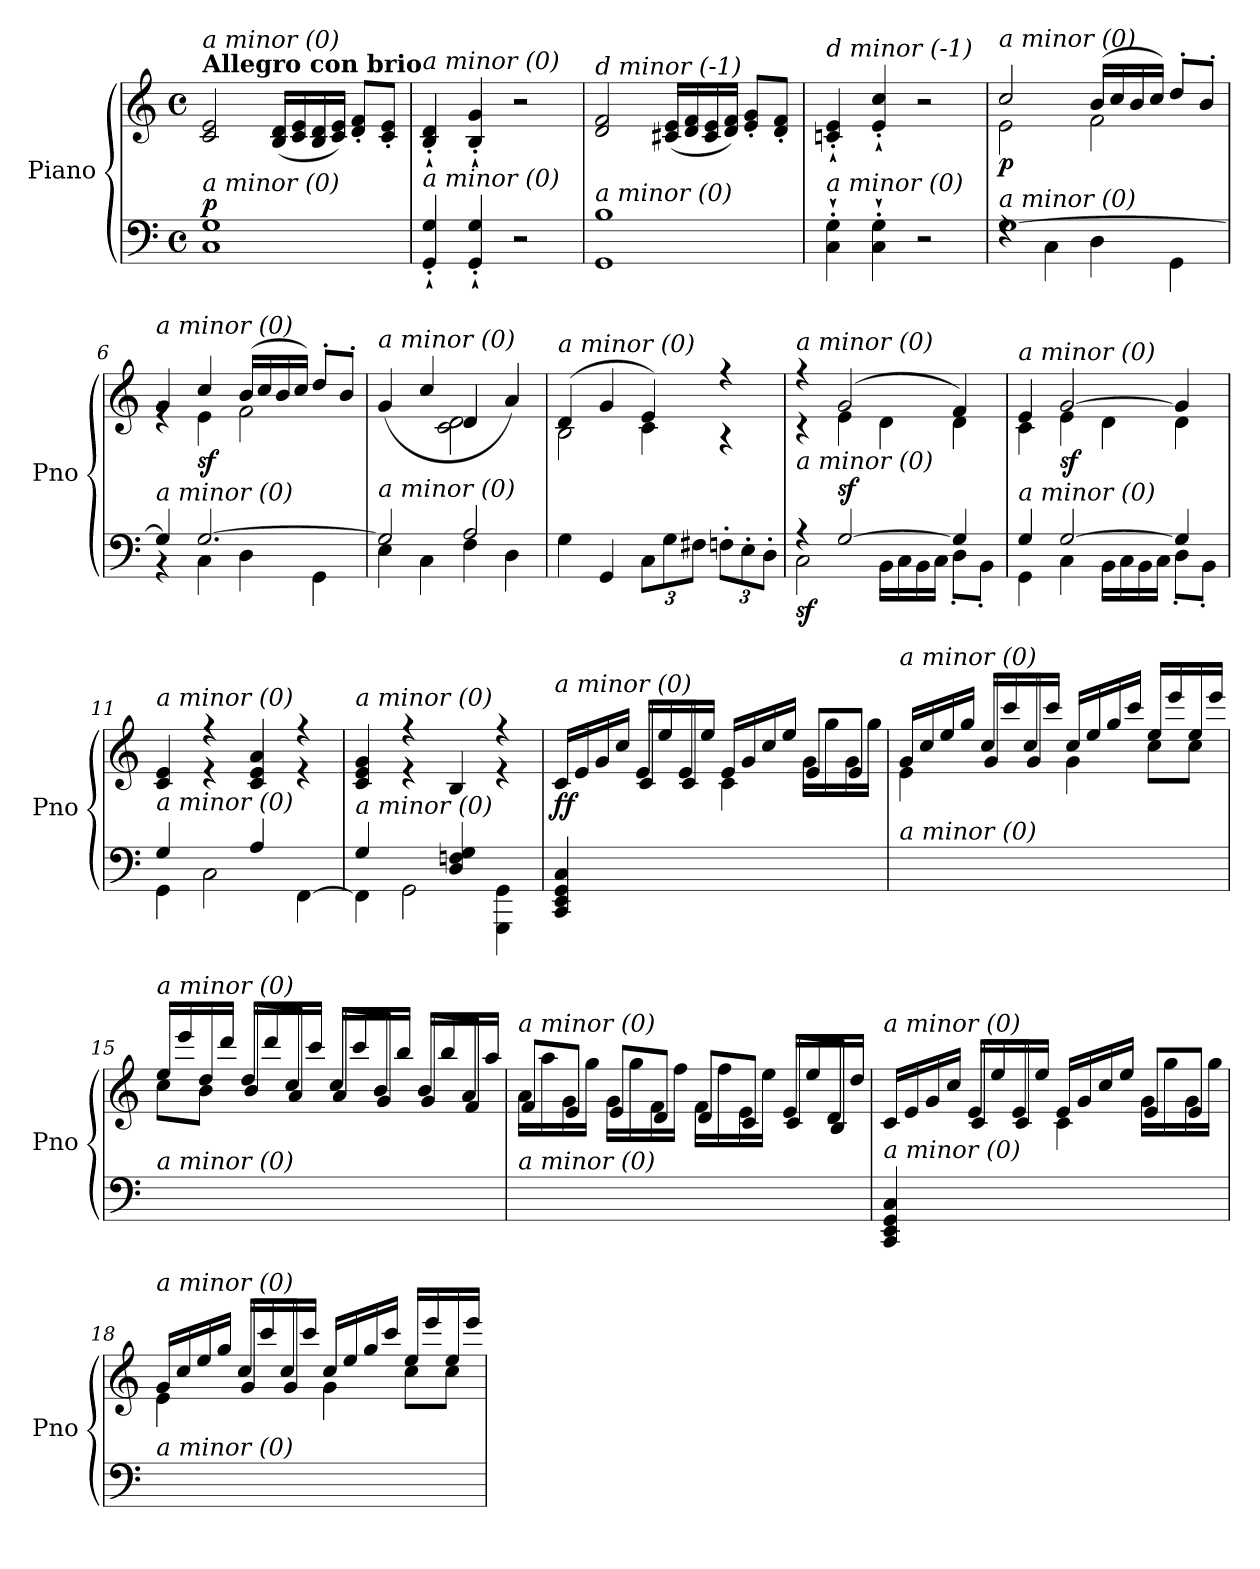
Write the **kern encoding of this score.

**kern	**kern	**dynam
*part1	*part1	*part1
*staff2	*staff1	*staff1/2
*I"Piano	*	*
*I'Pno	*	*
*clefF4	*clefG2	*
*k[]	*k[]	*
*M4/4	*M4/4	*
*met(c)	*met(c)	*
=1	=1	=1
!	!LO:TX:a:B:t=Allegro con brio	!
!	!LO:TX:i:t=a minor (0)	!
!LO:TX:i:t=a minor (0)	!	!
!	!	!LO:DY:a=2
1C 1G	2c/ 2e/	p
.	(16B/ 16d/LL	.
.	16c/ 16e/	.
.	16B/ 16d/	.
.	16c/ 16e/JJ)	.
.	8d/' 8f/'L	.
.	8c/' 8e/'J	.
=2	=2	=2
!	!LO:TX:i:t=a minor (0)	!
!LO:TX:i:t=a minor (0)	!	!
4GG/`' 4G/`'	4B/`' 4d/`'	.
4GG/`' 4G/`'	4B/`' 4g/`'	.
2r	2r	.
=3	=3	=3
!	!LO:TX:i:t=d minor (-1)	!
!LO:TX:i:t=a minor (0)	!	!
1GG 1B	2d/ 2f/	.
.	(16c#X/ 16e/LL	.
.	16d/ 16f/	.
.	16c#/ 16e/	.
.	16d/ 16f/JJ)	.
.	8e/' 8g/'L	.
.	8d/' 8f/'J	.
=4	=4	=4
!	!LO:TX:i:t=d minor (-1)	!
!LO:TX:i:t=a minor (0)	!	!
4C\'` 4G\'`	4cn/`' 4e/`'	.
4C\'` 4G\'`	4e/`' 4cc/`'	.
2r	2r	.
=5	=5	=5
*^	*^	*
!	!	!LO:TX:i:t=a minor (0)	!	!
!LO:TX:i:t=a minor (0)	!	!	!	!
!	!	!	!	!LO:DY:b
[1G	4rF	2cc/	2e\	p
.	4C\	.	.	.
.	4D\	(16b/LL	2f\	.
.	.	16cc/	.	.
.	.	16b/	.	.
.	.	16cc/JJ)	.	.
.	4GG\	8dd'/L	.	.
.	.	8b'/J	.	.
=6	=6	=6	=6	=6
!	!	!LO:TX:i:t=a minor (0)	!	!
!LO:TX:i:t=a minor (0)	!	!	!	!
4G/]	4r	4g/	4re	.
!	!	!	!	!LO:DY:b
[2.G/	4C\	4cc/	4e\	sf
.	4D\	(16b/LL	2f\	.
.	.	16cc/	.	.
.	.	16b/	.	.
.	.	16cc/JJ)	.	.
.	4GG\	8dd'/L	.	.
.	.	8b'/J	.	.
!!LO:LB:g=z	!!
=7	=7	=7	=7	=7
*	*^	*	*	*
!	!	!	!LO:TX:i:t=a minor (0)	!	!
!LO:TX:i:t=a minor (0)	!	!	!	!	!
2ryy	2G/]	4E\	(4g/	2ryy	.
.	.	4C\	4cc/	.	.
2ryy	2A/	4F\	4d/	2c\ 2d\	.
.	.	4D\	4a/)	.	.
=8	=8	=8	=8	=8	=8
!	!	!	!LO:TX:i:t=a minor (0)	!	!
!LO:TX:i:t=a minor (0)	!	!	!	!	!
*v	*v	*v	*	*	*
4G\	(4d/	2B\	.
4GG/	4g/	.	.
*Xbrackettup	*	*	*
12C\L	4e/)	4c\	.
12G\	.	.	.
12F#X\J	.	.	.
12Fn'\L	4r	4r	.
12E'\	.	.	.
12D'\J	.	.	.
=9	=9	=9	=9
*^	*	*	*
!	!	!LO:TX:i:t=a minor (0)	!	!
!LO:TX:i:t=a minor (0)	!	!	!	!
!	!	!	!	!LO:DY:b=2
4r	2C\	4r	4r	sf
!	!	!	!	!LO:DY:a=2
[2G/	.	(>2g/	4e\	sf
.	16BB\LL	.	4d\	.
.	16C\	.	.	.
.	16BB\	.	.	.
.	16C\JJ	.	.	.
4G/]	8D'\L	4f/)	4d\	.
.	8BB'\J	.	.	.
=10	=10	=10	=10	=10
!	!	!LO:TX:i:t=a minor (0)	!	!
!LO:TX:i:t=a minor (0)	!	!	!	!
4G/	4GG\	4e/	4c\	.
!	!	!	!	!LO:DY:b
[2G/	4C\	[2g/	4e\	sf
.	16BB\LL	.	4d\	.
.	16C\	.	.	.
.	16BB\	.	.	.
.	16C\JJ	.	.	.
4G/]	8D'\L	4g/]	4d\	.
.	8BB'\J	.	.	.
=11	=11	=11	=11	=11
!	!	!LO:TX:i:t=a minor (0)	!	!
!LO:TX:i:t=a minor (0)	!	!	!	!
4G/	4GG\	4c/ 4e/	4ryy	.
4ryy	2C\	4r	4r	.
4A/	.	4c/ 4e/ 4a/	4ryy	.
4ryy	[4FF\	4r	4r	.
=12	=12	=12	=12	=12
!	!	!LO:TX:i:t=a minor (0)	!	!
!LO:TX:i:t=a minor (0)	!	!	!	!
4G/	4FF\]	4c/ 4e/ 4g/	4ryy	.
4ryy	2GG\	4r	4r	.
4D/ 4Fn/ 4G/	.	4B/	4ryy	.
4ryy	4GGG\ 4GG\	4r	4r	.
!!LO:LB:g=z	!!
=13	=13	=13	=13	=13
!	!	!LO:TX:i:t=a minor (0)	!	!
!LO:TX:i:t=a minor (0)	!	!	!	!
!	!	!	!	!LO:DY:b
*v	*v	*	*	*
4CC/ 4EE/ 4GG/ 4C/	16c/LL	4ryy	ff
.	16e/	.	.
.	16g/	.	.
.	16cc/JJ	.	.
2.ryy	16e/LL	8c/L	.
.	16ee/	.	.
.	16e/	8c/J	.
.	16ee/JJ	.	.
.	16e/LL	4c\	.
.	16g/	.	.
.	16cc/	.	.
.	16ee/JJ	.	.
.	16g\LL	8e/L	.
.	16gg\	.	.
.	16g\	8e/J	.
.	16gg\JJ	.	.
=14	=14	=14	=14
!	!LO:TX:i:t=a minor (0)	!	!
!LO:TX:i:t=a minor (0)	!	!	!
1ryy	16g/LL	4e\	.
.	16cc/	.	.
.	16ee/	.	.
.	16gg/JJ	.	.
.	16cc/LL	8g/L	.
.	16ccc/	.	.
.	16cc/	8g/J	.
.	16ccc/JJ	.	.
.	16cc/LL	4g\	.
.	16ee/	.	.
.	16gg/	.	.
.	16ccc/JJ	.	.
.	16ee/LL	8cc\L	.
.	16eee/	.	.
.	16ee/	8cc\J	.
.	16eee/JJ	.	.
!!LO:LB:g=z	!!
=15	=15	=15	=15
!	!LO:TX:i:t=a minor (0)	!	!
!LO:TX:i:t=a minor (0)	!	!	!
1ryy	16ee/LL	8cc\L	.
.	16eee/	.	.
.	16dd/	8b\J	.
.	16ddd/JJ	.	.
.	16dd/LL	8b/L	.
.	16ddd/	.	.
.	16cc/	8a/J	.
.	16ccc/JJ	.	.
.	16cc/LL	8a/L	.
.	16ccc/	.	.
.	16b/	8g/J	.
.	16bb/JJ	.	.
.	16b/LL	8g/L	.
.	16bb/	.	.
.	16a/	8f/J	.
.	16aa/JJ	.	.
=16	=16	=16	=16
!	!LO:TX:i:t=a minor (0)	!	!
!LO:TX:i:t=a minor (0)	!	!	!
1ryy	16a\LL	8f/L	.
.	16aa\	.	.
.	16g\	8e/J	.
.	16gg\JJ	.	.
.	16g\LL	8e/L	.
.	16gg\	.	.
.	16f\	8d/J	.
.	16ff\JJ	.	.
.	16f\LL	8d/L	.
.	16ff\	.	.
.	16e\	8c/J	.
.	16ee\JJ	.	.
.	16e/LL	8c/L	.
.	16ee/	.	.
.	16d/	8B/J	.
.	16dd/JJ	.	.
!!LO:LB:g=z	!!
=17	=17	=17	=17
!	!LO:TX:i:t=a minor (0)	!	!
!LO:TX:i:t=a minor (0)	!	!	!
4CC/ 4EE/ 4GG/ 4C/	16c/LL	4ryy	.
.	16e/	.	.
.	16g/	.	.
.	16cc/JJ	.	.
2.ryy	16e/LL	8c/L	.
.	16ee/	.	.
.	16e/	8c/J	.
.	16ee/JJ	.	.
.	16e/LL	4c\	.
.	16g/	.	.
.	16cc/	.	.
.	16ee/JJ	.	.
.	16g\LL	8e/L	.
.	16gg\	.	.
.	16g\	8e/J	.
.	16gg\JJ	.	.
=18	=18	=18	=18
!	!LO:TX:i:t=a minor (0)	!	!
!LO:TX:i:t=a minor (0)	!	!	!
1ryy	16g/LL	4e\	.
.	16cc/	.	.
.	16ee/	.	.
.	16gg/JJ	.	.
.	16cc/LL	8g/L	.
.	16ccc/	.	.
.	16cc/	8g/J	.
.	16ccc/JJ	.	.
.	16cc/LL	4g\	.
.	16ee/	.	.
.	16gg/	.	.
.	16ccc/JJ	.	.
.	16ee/LL	8cc\L	.
.	16eee/	.	.
.	16ee/	8cc\J	.
.	16eee/JJ	.	.
*	*v	*v	*
=	=	=
*-	*-	*-
